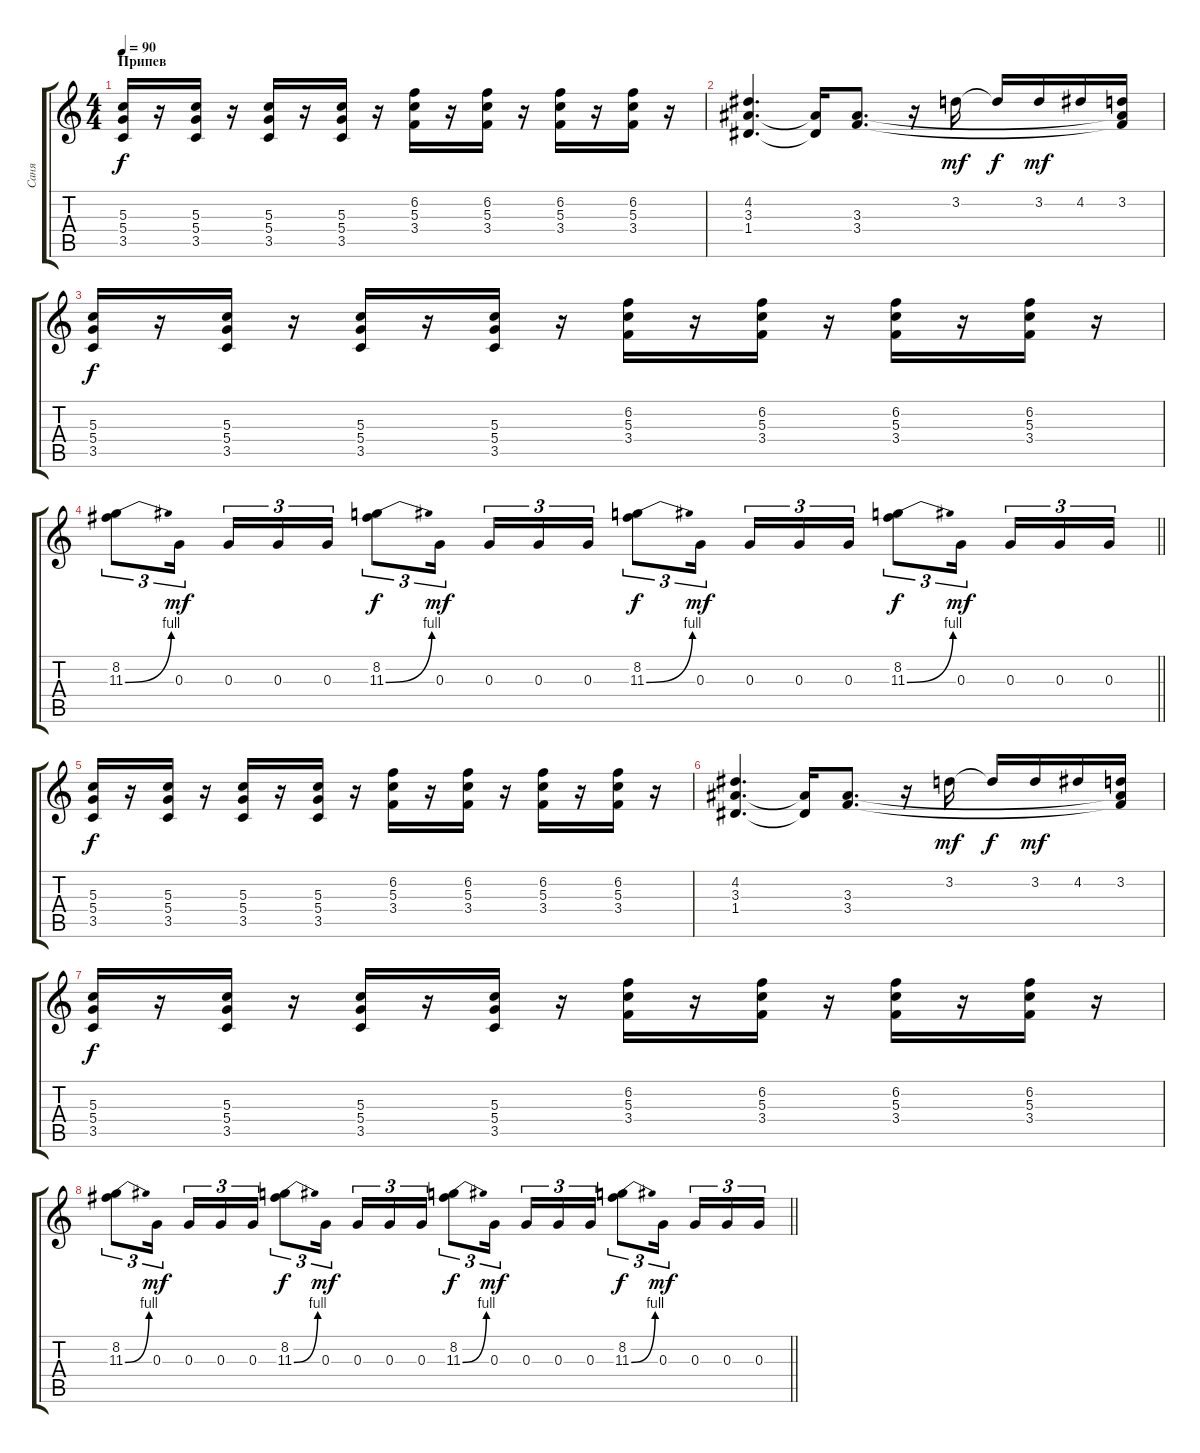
\track ("Саня" "Саня") {instrument distortionguitar}
\staff {score tabs}
\tuning (E4 B3 G3 D3 A2 E2) {hide}
\ts (4 4)
\section ("" "Припев")
\tempo 90
\clef g2
\ks c
(5.3 5.4 3.5).16{dy f} r.16 (5.3 5.4 3.5).16 r.16 (5.3 5.4 3.5).16 r.16 (5.3 5.4 3.5).16 r.16 (6.2 5.3 3.4).16 r.16 (6.2 5.3 3.4).16 r.16 (6.2 5.3 3.4).16 r.16 (6.2 5.3 3.4).16 r.16 |
(4.2 3.3 1.4).4{d} (3.3{t} 1.4{t}).16 (3.3 3.4).8{d} r.16 3.2.16{dy mf} 3.2{t}.16{dy f} 3.2.16{dy mf} 4.2.16 (3.2 3.3{t} 3.4{t}).16 |
(5.3 5.4 3.5).16{dy f} r.16 (5.3 5.4 3.5).16 r.16 (5.3 5.4 3.5).16 r.16 (5.3 5.4 3.5).16 r.16 (6.2 5.3 3.4).16 r.16 (6.2 5.3 3.4).16 r.16 (6.2 5.3 3.4).16 r.16 (6.2 5.3 3.4).16 r.16 |
\barLineRight lightlight
(8.2 11.3{be (bend 0 0 60 4)}).8{tu (3 2)} 0.3.16{tu (3 2) dy mf beam splitsecondary} 0.3.16{tu (3 2)} 0.3.16{tu (3 2)} 0.3.16{tu (3 2)} (8.2 11.3{be (bend 0 0 60 4)}).8{tu (3 2) dy f} 0.3.16{tu (3 2) dy mf beam splitsecondary} 0.3.16{tu (3 2)} 0.3.16{tu (3 2)} 0.3.16{tu (3 2)} (8.2 11.3{be (bend 0 0 60 4)}).8{tu (3 2) dy f} 0.3.16{tu (3 2) dy mf beam splitsecondary} 0.3.16{tu (3 2)} 0.3.16{tu (3 2)} 0.3.16{tu (3 2)} (8.2 11.3{be (bend 0 0 60 4)}).8{tu (3 2) dy f} 0.3.16{tu (3 2) dy mf beam splitsecondary} 0.3.16{tu (3 2)} 0.3.16{tu (3 2)} 0.3.16{tu (3 2)} |
(5.3 5.4 3.5).16{dy f} r.16 (5.3 5.4 3.5).16 r.16 (5.3 5.4 3.5).16 r.16 (5.3 5.4 3.5).16 r.16 (6.2 5.3 3.4).16 r.16 (6.2 5.3 3.4).16 r.16 (6.2 5.3 3.4).16 r.16 (6.2 5.3 3.4).16 r.16 |
(4.2 3.3 1.4).4{d} (3.3{t} 1.4{t}).16 (3.3 3.4).8{d} r.16 3.2.16{dy mf} 3.2{t}.16{dy f} 3.2.16{dy mf} 4.2.16 (3.2 3.3{t} 3.4{t}).16 |
(5.3 5.4 3.5).16{dy f} r.16 (5.3 5.4 3.5).16 r.16 (5.3 5.4 3.5).16 r.16 (5.3 5.4 3.5).16 r.16 (6.2 5.3 3.4).16 r.16 (6.2 5.3 3.4).16 r.16 (6.2 5.3 3.4).16 r.16 (6.2 5.3 3.4).16 r.16 |
\barLineRight lightlight
(8.2 11.3{be (bend 0 0 60 4)}).8{tu (3 2)} 0.3.16{tu (3 2) dy mf beam splitsecondary} 0.3.16{tu (3 2)} 0.3.16{tu (3 2)} 0.3.16{tu (3 2)} (8.2 11.3{be (bend 0 0 60 4)}).8{tu (3 2) dy f} 0.3.16{tu (3 2) dy mf beam splitsecondary} 0.3.16{tu (3 2)} 0.3.16{tu (3 2)} 0.3.16{tu (3 2)} (8.2 11.3{be (bend 0 0 60 4)}).8{tu (3 2) dy f} 0.3.16{tu (3 2) dy mf beam splitsecondary} 0.3.16{tu (3 2)} 0.3.16{tu (3 2)} 0.3.16{tu (3 2)} (8.2 11.3{be (bend 0 0 60 4)}).8{tu (3 2) dy f} 0.3.16{tu (3 2) dy mf beam splitsecondary} 0.3.16{tu (3 2)} 0.3.16{tu (3 2)} 0.3.16{tu (3 2)}
